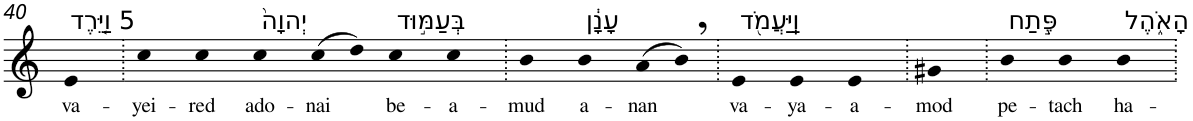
**kern	**text
*part1	*part1
*staff1	*staff1
*I"Piano	*
*I'Pno	*
!!LO:PB:g=z
*clefG2	*
*k[]	*
=40	=40
!LO:TX:a:t=5 וַיֵּ֤רֶד	!
!	!LO:LY:b
4e	va-
=41.	=41.
!	!LO:LY:b
4cc	-yei-
!	!LO:LY:b
4cc	-red
!LO:TX:a:t=יְהוָה֙	!
!	!LO:LY:b
4cc	ado-
!	!LO:LY:b
(>8cc	-nai
8dd)	.
!LO:TX:a:t=בְּעַמּ֣וּד	!
!	!LO:LY:b
4cc	be-
!	!LO:LY:b
4cc	-a-
=42.	=42.
!	!LO:LY:b
4b	-mud
!LO:TX:a:t=עָנָ֔ן	!
!	!LO:LY:b
4b	a-
!	!LO:LY:b
(>8a	-nan
8b,)	.
=43.	=43.
!LO:TX:a:t=וַֽיַּעֲמֹ֖ד	!
!	!LO:LY:b
4e	va-
!	!LO:LY:b
4e	-ya-
!	!LO:LY:b
4e	-a-
=44.	=44.
!	!LO:LY:b
4g#X	-mod
=45.	=45.
!LO:TX:a:t=פֶּ֣תַח	!
!	!LO:LY:b
4b	pe-
!	!LO:LY:b
4b	-tach
!LO:TX:a:t=הָאֹ֑הֶל	!
!	!LO:LY:b
4b	ha-
=.	=.
*-	*-
